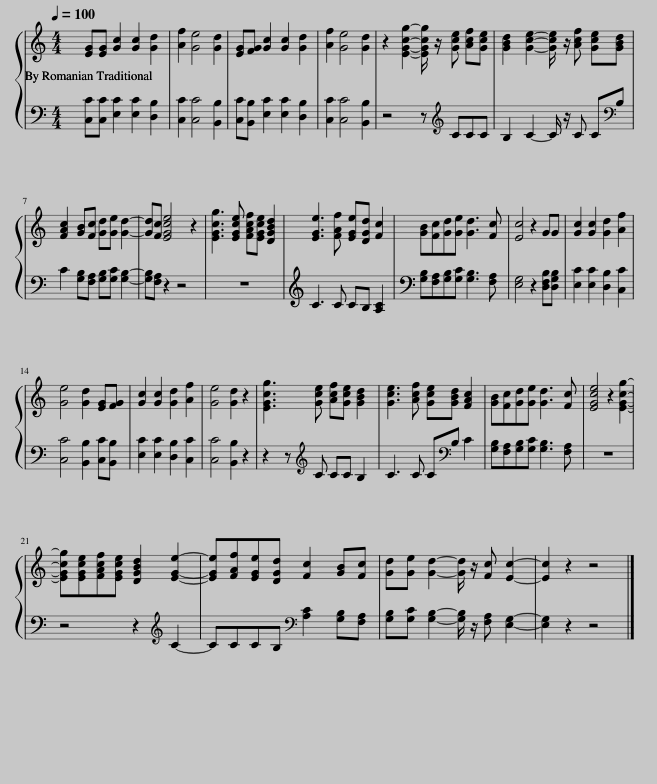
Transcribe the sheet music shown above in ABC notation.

X:1
%%score { 1 | 2 }
L:1/8
Q:1/4=100
M:4/4
I:linebreak $
K:C
V:1 treble
V:2 bass
V:1
 [EG][EG] [Gc]2 [Gc]2 [Gd]2 | [Af]2 [Ge]4 [Gd]2 | [EG][FG] [Gc]2 [Gc]2 [Gd]2 | [Af]2 [Ge]4 [Gd]2 | z2 [EGcg]2- [EGcg]/ z/ [Gce] [Acf][Gce] | %5
 [GBd]2 [Gce]2- [Gce]/ z/ [Acf] [Gce][GBd] |$ [FAc]2 [GB][Fc] [Gd][Ge] [Gd]2- | [Gd][Fc] [EGce]4 z2 | [EGcg]3 [EGce] [FAcf][EGce] [DGBd]2 | [EGe]3 [FAf] [EGe][DGd] [Fc]2 | %10
 [GB][Fc][Gd][Ge] [Gd]3 [Fc] | [Ec]4 z2 GG | [Gc]2 [Gc]2 [Gd]2 [Af]2 |$ [Ge]4 [Gd]2 [EG][FG] | [Gc]2 [Gc]2 [Gd]2 [Af]2 | %15
 [Ge]4 [Gd]2 z2 | [EGcg]3 [Gce] [Acf][Gce] [GBd]2 | [Gce]3 [Acf] [Gce][GBd] [FAc]2 | [GB][Fc][Gd][Ge] [Gd]3 [Fc] | [EGce]4 z2 [EGcg]2- |$ %20
 [EGcg][EGce][FAcf][EGce] [DGBd]2 [EGe]2- | [EGe][FAf][EGe][DGd] [Fc]2 [GB][Fc] | [Gd][Ge] [Gd]2- [Gd]/ z/ [Fc] [Ec]2- | [Ec]2 z2 z4 |] %24
V:2
 [C,C][C,C] [E,C]2 [E,C]2 [D,B,]2 | [C,C]2 [C,C]4 [B,,B,]2 | [C,C][B,,B,] [E,C]2 [E,C]2 [D,B,]2 | [C,C]2 [C,C]4 [B,,B,]2 | z4 z[K:treble] CCC | %5
 B,2 C2- C/ z/ C C[K:bass]B, |$ C2 [G,B,][F,A,] [G,B,][G,C] [G,B,]2- | [G,B,][F,A,] z2 z4 | z8 | C3 C CB, [A,C]2 | %10
 [G,B,][F,A,][G,B,][G,C] [G,B,]3 [F,A,] | [E,G,]4 z2 [D,F,B,][D,G,B,] | [E,C]2 [E,C]2 [D,B,]2 [C,C]2 |$ [C,C]4 [B,,B,]2 [C,C][B,,B,] | [E,C]2 [E,C]2 [D,B,]2 [C,C]2 | %15
 [C,C]4 [B,,B,]2 z2 | z2 z[K:treble] C CC B,2 | C3 C C[K:bass]B, C2 | [G,B,][F,A,][G,B,][G,C] [G,B,]3 [F,A,] | z8 |$ %20
 z4 z2[K:treble] C2- | CCCB,[K:bass] [A,C]2 [G,B,][F,A,] | [G,B,][G,C] [G,B,]2- [G,B,]/ z/ [F,A,] [E,G,]2- | [E,G,]2 z2 z4 |] %24
